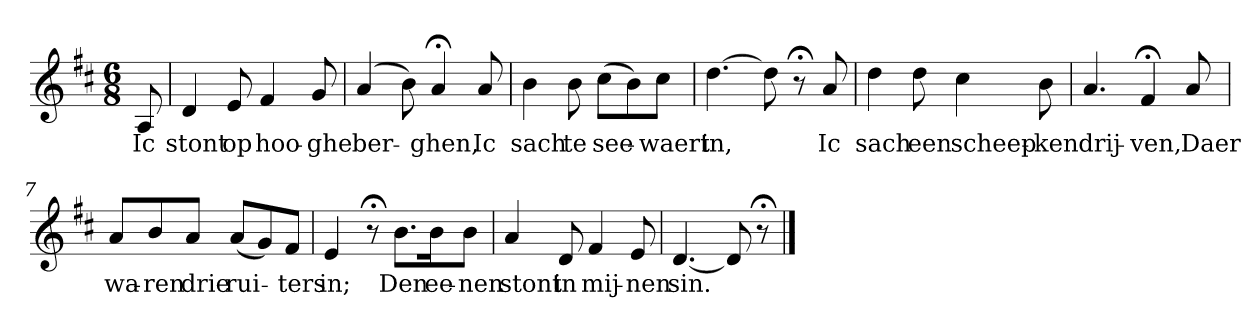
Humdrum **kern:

**kern	**text
*part1	*part1
*staff1	*staff1
*k[f#c#]	*
*D:	*
*M6/8	*
*MM120	*
=	=
8A	Ic
=1	=1
4d	stont
8e	op
4f#	hoo-
8g	-ghe
=2	=2
(4a	ber-
8b)	.
4a;<	-ghen,
8a	Ic
=3	=3
4b	sach
8b	te
(8cc#L	see-
8b)	.
8cc#J	-waert
=4	=4
[4.dd	in,
8dd]	.
8r;<	.
8a	Ic
=5	=5
4dd	sach
8dd	een
4cc#	scheep-
8b	-ken
=6	=6
4.a	drij-
4f#;<	-ven,
8a	Daer
=7	=7
8aL	wa-
8b	-ren
8aJ	drie
(8aL	rui-
8g)	.
8f#J	-ters
=8	=8
4e	in;
8r;<	.
8.bL	Den
16bK	ee-
8bJ	-nen
=9	=9
4a	stont
8d	in
4f#	mij-
8e	-nen
=10	=10
[4.d	sin.
8d]	.
8r;<	.
==	==
*-	*-
